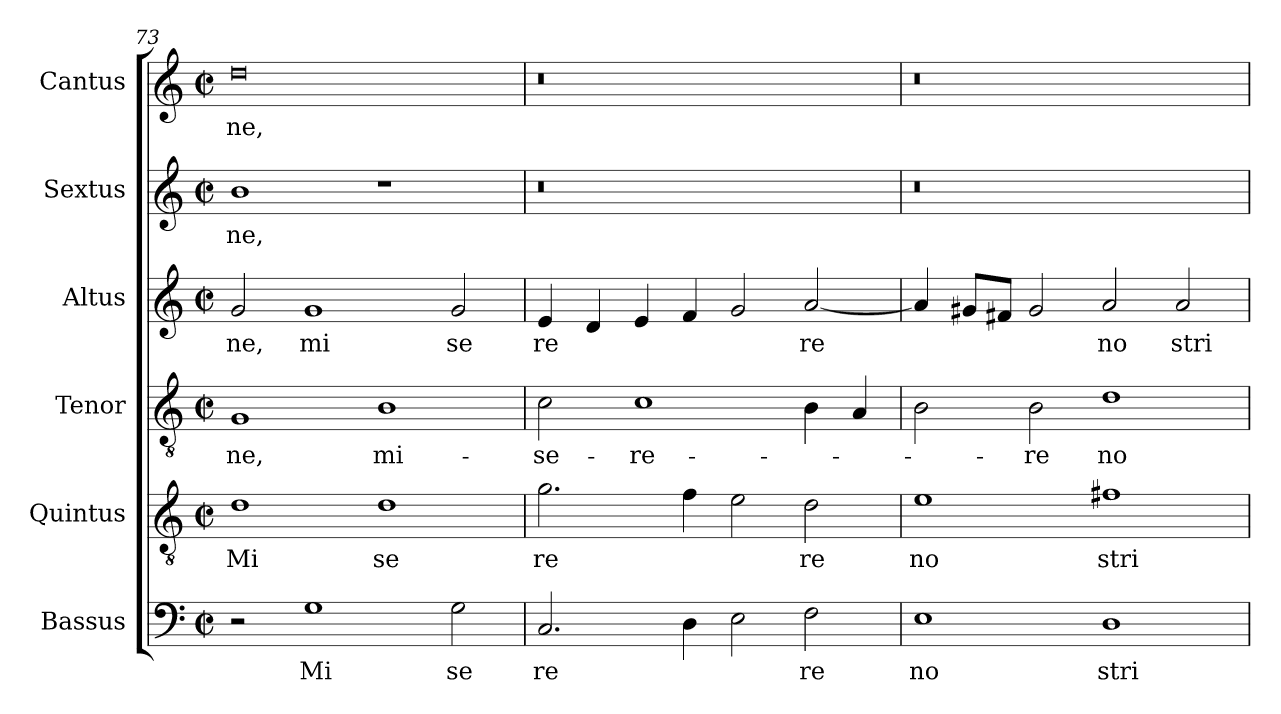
**kern	**text	**kern	**text	**kern	**text	**kern	**text	**kern	**text	**kern	**text
*part6	*part6	*part5	*part5	*part4	*part4	*part3	*part3	*part2	*part2	*part1	*part1
*staff6	*staff6	*staff5	*staff5	*staff4	*staff4	*staff3	*staff3	*staff2	*staff2	*staff1	*staff1
*I"Bassus	*	*I"Quintus	*	*I"Tenor	*	*I"Altus	*	*I"Sextus	*	*I"Cantus	*
*clefF4	*	*clefGv2	*	*clefGv2	*	*clefG2	*	*clefG2	*	*clefG2	*
*M2/2	*	*M2/2	*	*M2/2	*	*M2/2	*	*M2/2	*	*M2/2	*
*met(c|)	*	*met(c|)	*	*met(c|)	*	*met(c|)	*	*met(c|)	*	*met(c|)	*
=73	=73	=73	=73	=73	=73	=73	=73	=73	=73	=73	=73
!	!	!	!LO:LY:b:cj	!	!LO:LY:b:cj	!	!LO:LY:b:cj	!	!LO:LY:b:cj	!	!LO:LY:b:cj
2r	.	1d	Mi	1G	-ne,	2g/	ne,	1b	ne,	0dd	ne,
!	!LO:LY:b:cj	!	!	!	!	!	!LO:LY:b:cj	!	!	!	!
1G	Mi	.	.	.	.	1g	mi	.	.	.	.
!	!	!	!LO:LY:b:cj	!	!LO:LY:b:cj	!	!	!	!	!	!
.	.	1d	se	1B	mi-	.	.	1r	.	.	.
!	!LO:LY:b:cj	!	!	!	!	!	!LO:LY:b:cj	!	!	!	!
2G\	se	.	.	.	.	2g/	se	.	.	.	.
=74	=74	=74	=74	=74	=74	=74	=74	=74	=74	=74	=74
!	!LO:LY:b:cj	!	!LO:LY:b:cj	!	!LO:LY:b:cj	!	!LO:LY:b:cj	!	!	!	!
2.C/	re	2.g\	re	2c\	-se-	4e/	re	0r	.	0r	.
.	.	.	.	.	.	4d/	.	.	.	.	.
!	!	!	!	!	!LO:LY:b:cj	!	!	!	!	!	!
.	.	.	.	1c	-re-	4e/	.	.	.	.	.
4D\	.	4f\	.	.	.	4f/	.	.	.	.	.
2E\	.	2e\	.	.	.	2g/	.	.	.	.	.
!	!LO:LY:b:cj	!	!LO:LY:b:cj	!	!	!	!LO:LY:b:cj	!	!	!	!
2F\	re	2d\	re	4B\	.	[<2a/	re	.	.	.	.
.	.	.	.	4A/	.	.	.	.	.	.	.
=75	=75	=75	=75	=75	=75	=75	=75	=75	=75	=75	=75
!	!LO:LY:b:cj	!	!LO:LY:b:cj	!	!	!	!	!	!	!	!
1E	no	1e	no	2B\	.	4a/]	.	0r	.	0r	.
.	.	.	.	.	.	8g#/L	.	.	.	.	.
.	.	.	.	.	.	8f#/J	.	.	.	.	.
!	!	!	!	!	!LO:LY:b:cj	!	!	!	!	!	!
.	.	.	.	2B\	-re	2g#/	.	.	.	.	.
!	!LO:LY:b:cj	!	!LO:LY:b:cj	!	!LO:LY:b:cj	!	!LO:LY:b:cj	!	!	!	!
1D	stri	1f#X	stri	1d	no-	2a/	no	.	.	.	.
!	!	!	!	!	!	!	!LO:LY:b:cj	!	!	!	!
.	.	.	.	.	.	2a/	stri	.	.	.	.
=	=	=	=	=	=	=	=	=	=	=	=
*-	*-	*-	*-	*-	*-	*-	*-	*-	*-	*-	*-
